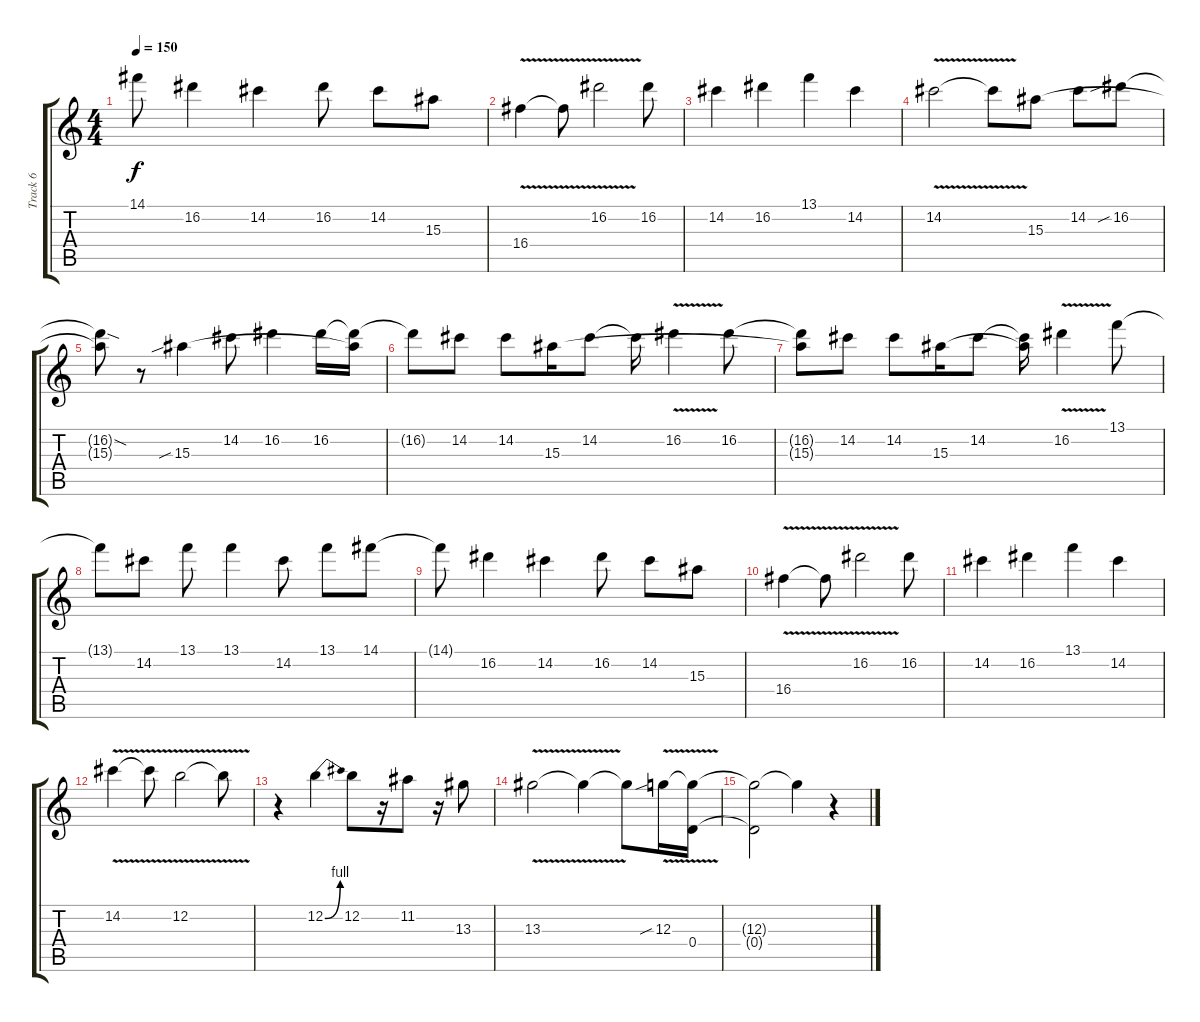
\track ("Track 6" "Track 6") {instrument overdrivenguitar}
\staff {score tabs}
\tuning (E4 B3 G3 D3 A2 E2) {hide}
\ts (4 4)
\tempo 150
\clef g2
\ks c
14.1{t}.8{dy f} 16.2.4 14.2.4 16.2.8 14.2.8 15.3.8 |
16.4{v}.4 16.4{t}.8 16.2{v}.2 16.2.8 |
14.2.4 16.2.4 13.1.4 14.2.4 |
14.2{v}.2 14.2{t}.8 15.3.8 14.2.8 16.2{sib}.8 |
(16.2{sod t} 15.3{t}).8 r.8 15.3{sib}.4 14.2.8 16.2.4 16.2.16 (16.2{t} 15.3{t}).16 |
16.2{t}.8 14.2.8 14.2.8 15.3.16 14.2.8 14.2{t}.16 16.2{v}.4 16.2.8 |
(16.2{t} 15.3{t}).8 14.2.8 14.2.8 15.3.16 14.2.8 (14.2{t} 15.3{t}).16 16.2{v}.4 13.1.8 |
13.1{t}.8 14.2.8 13.1.8 13.1.4 14.2.8 13.1.8 14.1.8 |
14.1{t}.8 16.2.4 14.2.4 16.2.8 14.2.8 15.3.8 |
16.4{v}.4 16.4{t}.8 16.2{v}.2 16.2.8 |
14.2.4 16.2.4 13.1.4 14.2.4 |
14.2{v}.4 14.2{t}.8 12.2{v}.2 12.2{t}.8 |
r.4 12.2{be (bend 0 0 60 4)}.4 12.2.8 r.16 11.2.8 r.16 13.3.8 |
13.3{v}.2 13.3{t}.4 13.3{t}.8 12.3{v sib}.16 (12.3{t} 0.4).16 |
(12.3{t} 0.4{t}).2 12.3{t}.4 r.4
